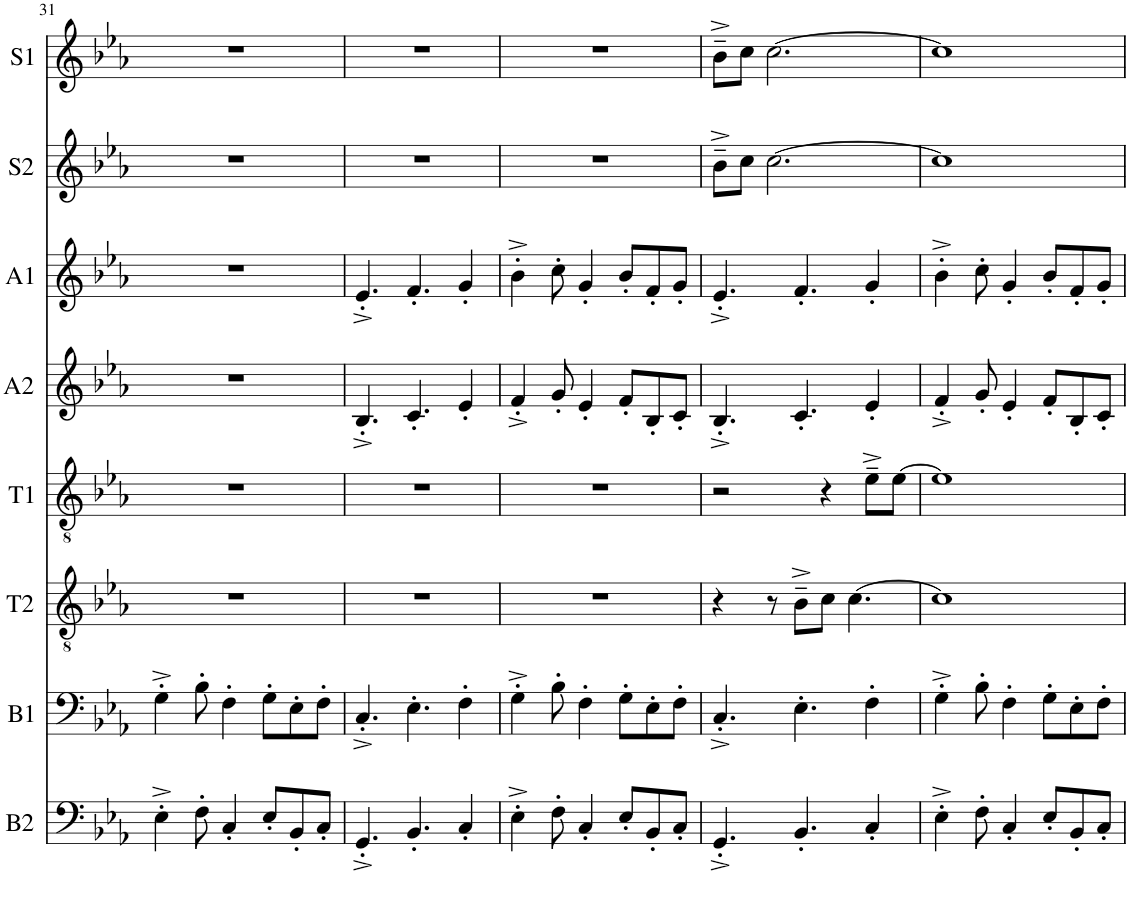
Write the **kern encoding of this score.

**kern	**kern	**kern	**kern	**kern	**kern	**kern	**kern
*part8	*part7	*part6	*part5	*part4	*part3	*part2	*part1
*staff8	*staff7	*staff6	*staff5	*staff4	*staff3	*staff2	*staff1
*I"Bass 2	*I"Bass 1	*I"Tenor 2	*I"Tenor 1	*I"Alto 2	*I"Alto 1	*I"Soprano 2	*I"Soprano 1
*I'B2	*I'B1	*I'T2	*I'T1	*I'A2	*I'A1	*I'S2	*I'S1
!!LO:PB:g=z
*clefF4	*clefF4	*clefGv2	*clefGv2	*clefG2	*clefG2	*clefG2	*clefG2
*k[b-e-a-]	*k[b-e-a-]	*k[b-e-a-]	*k[b-e-a-]	*k[b-e-a-]	*k[b-e-a-]	*k[b-e-a-]	*k[b-e-a-]
*M8/8	*M8/8	*M8/8	*M8/8	*M8/8	*M8/8	*M8/8	*M8/8
=31	=31	=31	=31	=31	=31	=31	=31
4E-'^\	4G'^\	1r	1r	1r	1r	1r	1r
8F'\	8B-'\	.	.	.	.	.	.
4C'/	4F'\	.	.	.	.	.	.
8E-'/L	8G'\L	.	.	.	.	.	.
8BB-'/	8E-'\	.	.	.	.	.	.
8C'/J	8F'\J	.	.	.	.	.	.
=32	=32	=32	=32	=32	=32	=32	=32
4.GG'^/	4.C'^/	1r	1r	4.B-'^/	4.e-'^/	1r	1r
4.BB-'/	4.E-'\	.	.	4.c'/	4.f'/	.	.
4C'/	4F'\	.	.	4e-'/	4g'/	.	.
=33	=33	=33	=33	=33	=33	=33	=33
4E-'^\	4G'^\	1r	1r	4f'^/	4b-'^\	1r	1r
8F'\	8B-'\	.	.	8g'/	8cc'\	.	.
4C'/	4F'\	.	.	4e-'/	4g'/	.	.
8E-'/L	8G'\L	.	.	8f'/L	8b-'/L	.	.
8BB-'/	8E-'\	.	.	8B-'/	8f'/	.	.
8C'/J	8F'\J	.	.	8c'/J	8g'/J	.	.
=34	=34	=34	=34	=34	=34	=34	=34
4.GG'^/	4.C'^/	4r	2r	4.B-'^/	4.e-'^/	8b-~^\L	8b-~^\L
.	.	.	.	.	.	8cc\J	8cc\J
.	.	8r	.	.	.	[2.cc\	[2.cc\
4.BB-'/	4.E-'\	8B-~^\L	.	4.c'/	4.f'/	.	.
.	.	8c\J	4r	.	.	.	.
.	.	[4.c\	.	.	.	.	.
4C'/	4F'\	.	8e-~^\L	4e-'/	4g'/	.	.
.	.	.	[8e-\J	.	.	.	.
=35	=35	=35	=35	=35	=35	=35	=35
4E-'^\	4G'^\	1c]	1e-]	4f'^/	4b-'^\	1cc]	1cc]
8F'\	8B-'\	.	.	8g'/	8cc'\	.	.
4C'/	4F'\	.	.	4e-'/	4g'/	.	.
8E-'/L	8G'\L	.	.	8f'/L	8b-'/L	.	.
8BB-'/	8E-'\	.	.	8B-'/	8f'/	.	.
8C'/J	8F'\J	.	.	8c'/J	8g'/J	.	.
=	=	=	=	=	=	=	=
*-	*-	*-	*-	*-	*-	*-	*-
